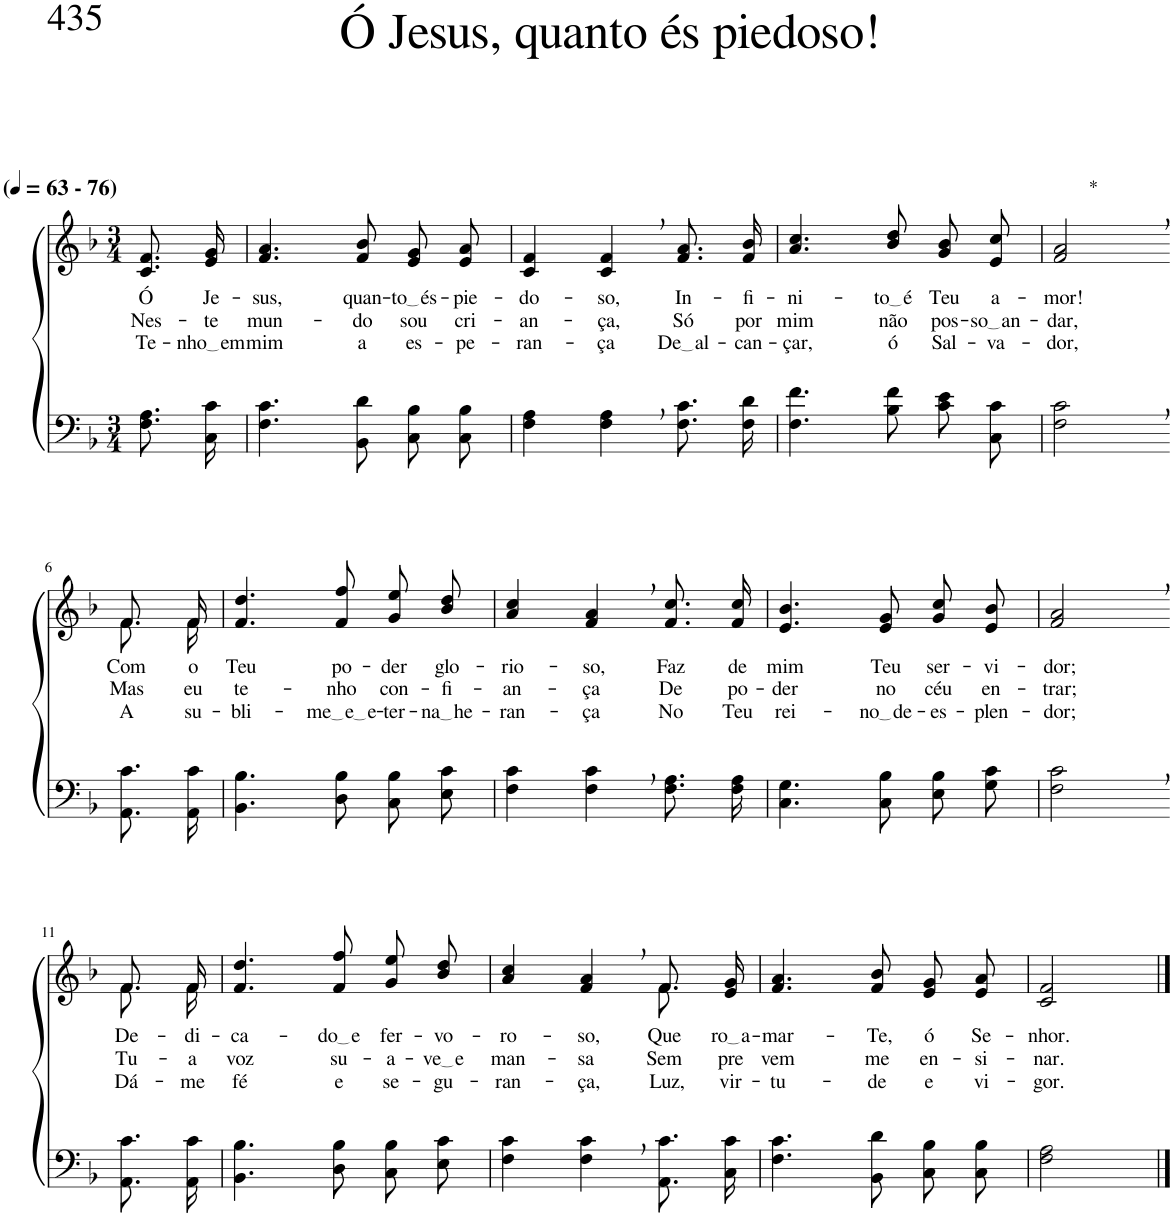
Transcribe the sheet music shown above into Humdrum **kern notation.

**kern	**kern	**text	**text	**text
*part2	*part1	*part1	*part1	*part1
*staff2	*staff1	*staff1	*staff1	*staff1
*I"Parte III e IV	*I"Parte I e II	*	*	*
*clefF4	*clefG2	*	*	*
*Trd1c2	*Trd1c2	*	*	*
*k[b-]	*k[b-]	*	*	*
*M3/4	*M3/4	*	*	*
*MM63	*MM63	*	*	*
=1	=1	=1	=1	=1
!	!LO:TX:a:B:t=(	!	!	!
!	!LO:TX:a:B:t=- 76)	!	!	!
!	!	!LO:LY:b	!LO:LY:b	!LO:LY:b
8.F\ 8.A\L	8.c/ 8.f/L	Ó	Nes-	Te-
!	!	!LO:LY:b	!LO:LY:b	!LO:LY:b
16C\ 16c\Jk	16e/ 16g/Jk	Je-	-te	nho em
=2	=2	=2	=2	=2
!	!	!LO:LY:b	!LO:LY:b	!LO:LY:b
4.F\ 4.c\	4.f/ 4.a/	sus,	mun-	mim
!	!	!LO:LY:b	!LO:LY:b	!LO:LY:b
8BB-\ 8d\	8f/ 8b-/	quan-	-do	a
!	!	!LO:LY:b	!LO:LY:b	!LO:LY:b
8C\ 8B-\L	8e/ 8g/L	to és	sou	es-
!	!	!LO:LY:b	!LO:LY:b	!LO:LY:b
8C\ 8B-\J	8e/ 8a/J	-pie-	cri-	-pe-
=3	=3	=3	=3	=3
!	!	!LO:LY:b	!LO:LY:b	!LO:LY:b
4F\ 4A\	4c/ 4f/	-do-	-an-	-ran-
!	!	!LO:LY:b	!LO:LY:b	!LO:LY:b
4F\, 4A\,	4c/, 4f/,	-so,	-ça,	-ça
!	!	!LO:LY:b	!LO:LY:b	!LO:LY:b
8.F\ 8.c\L	8.f/ 8.a/L	In-	Só	De al
!	!	!LO:LY:b	!LO:LY:b	!LO:LY:b
16F\ 16d\Jk	16f/ 16b-/Jk	-fi-	por	-can-
=4	=4	=4	=4	=4
!	!	!LO:LY:b	!LO:LY:b	!LO:LY:b
4.F\ 4.f\	4.a/ 4.cc/	-ni-	mim	-çar,
!	!	!LO:LY:b	!LO:LY:b	!LO:LY:b
8B-\ 8f\	8b-/ 8dd/	to é	não	ó
!	!	!LO:LY:b	!LO:LY:b	!LO:LY:b
8c\ 8e\L	8g/ 8b-/L	Teu	pos-	Sal-
!	!	!LO:LY:b	!LO:LY:b	!LO:LY:b
8C\ 8c\J	8e/ 8cc/J	a-	so an	-va-
=5	=5	=5	=5	=5
!	!LO:TX:a:t=*	!	!	!
!	!	!LO:LY:b	!LO:LY:b	!LO:LY:b
2F\, 2c\,	2f/, 2a/,	-mor!	-dar,	-dor,
!!LO:LB:g=z
=6-	=6-	=6-	=6-	=6-
*	*^	*	*	*
!	!	!	!LO:LY:b	!LO:LY:b	!LO:LY:b
8.AA\ 8.c\L	8.f/L	8.f\L	Com	Mas	A
!	!	!	!LO:LY:b	!LO:LY:b	!LO:LY:b
16AA\ 16c\Jk	16f/Jk	16f\Jk	o	eu	su-
=7	=7	=7	=7	=7	=7
!	!	!	!LO:LY:b	!LO:LY:b	!LO:LY:b
*	*v	*v	*	*	*
4.BB-\ 4.B-\	4.f/ 4.dd/	Teu	te-	-bli-
!	!	!LO:LY:b	!LO:LY:b	!LO:LY:b
8D\ 8B-\	8f/ 8ff/	po-	-nho	me e e
!	!	!LO:LY:b	!LO:LY:b	!LO:LY:b
8C\ 8B-\L	8g\ 8ee\L	-der	con-	-ter-
!	!	!LO:LY:b	!LO:LY:b	!LO:LY:b
8E\ 8c\J	8b-\ 8dd\J	glo-	-fi-	na he
=8	=8	=8	=8	=8
!	!	!LO:LY:b	!LO:LY:b	!LO:LY:b
4F\ 4c\	4a/ 4cc/	-rio-	-an-	-ran-
!	!	!LO:LY:b	!LO:LY:b	!LO:LY:b
4F\, 4c\,	4f/, 4a/,	-so,	-ça	-ça
!	!	!LO:LY:b	!LO:LY:b	!LO:LY:b
8.F\ 8.A\L	8.f/ 8.cc/L	Faz	De	No
!	!	!LO:LY:b	!LO:LY:b	!LO:LY:b
16F\ 16A\Jk	16f/ 16cc/Jk	de	po-	Teu
=9	=9	=9	=9	=9
!	!	!LO:LY:b	!LO:LY:b	!LO:LY:b
4.C\ 4.G\	4.e/ 4.b-/	mim	-der	rei-
!	!	!LO:LY:b	!LO:LY:b	!LO:LY:b
8C\ 8B-\	8e/ 8g/	Teu	no	no de
!	!	!LO:LY:b	!LO:LY:b	!LO:LY:b
8E\ 8B-\L	8g/ 8cc/L	ser-	céu	-es-
!	!	!LO:LY:b	!LO:LY:b	!LO:LY:b
8G\ 8c\J	8e/ 8b-/J	-vi-	en-	-plen-
=10	=10	=10	=10	=10
!	!	!LO:LY:b	!LO:LY:b	!LO:LY:b
2F\, 2c\,	2f/, 2a/,	-dor;	-trar;	-dor;
!!LO:LB:g=z
=11-	=11-	=11-	=11-	=11-
*	*^	*	*	*
!	!	!	!LO:LY:b	!LO:LY:b	!LO:LY:b
8.AA\ 8.c\L	8.f/L	8.f\L	De-	Tu-	Dá-
!	!	!	!LO:LY:b	!LO:LY:b	!LO:LY:b
16AA\ 16c\Jk	16f/Jk	16f\Jk	-di-	-a	-me
=12	=12	=12	=12	=12	=12
!	!	!	!LO:LY:b	!LO:LY:b	!LO:LY:b
*	*v	*v	*	*	*
4.BB-\ 4.B-\	4.f/ 4.dd/	-ca-	voz	fé
!	!	!LO:LY:b	!LO:LY:b	!LO:LY:b
8D\ 8B-\	8f/ 8ff/	do e	su-	e
!	!	!LO:LY:b	!LO:LY:b	!LO:LY:b
8C\ 8B-\L	8g\ 8ee\L	fer-	-a-	se-
!	!	!LO:LY:b	!LO:LY:b	!LO:LY:b
8E\ 8c\J	8b-\ 8dd\J	-vo-	ve e	-gu-
=13	=13	=13	=13	=13
!	!	!LO:LY:b	!LO:LY:b	!LO:LY:b
*	*^	*	*	*
4F\ 4c\	4a/ 4cc/	2ryy	-ro-	man-	-ran-
!	!	!	!LO:LY:b	!LO:LY:b	!LO:LY:b
4F\, 4c\,	4f/, 4a/,	.	-so,	-sa	-ça,
!	!	!	!LO:LY:b	!LO:LY:b	!LO:LY:b
8.AA\ 8.c\L	8.f/L	8.f\	Que-	Sem-	Luz,
!	!	!	!LO:LY:b	!LO:LY:b	!LO:LY:b
16C\ 16c\Jk	16e/ 16g/Jk	16ryy	ro a	-pre	vir-
=14	=14	=14	=14	=14	=14
!	!	!	!LO:LY:b	!LO:LY:b	!LO:LY:b
*	*v	*v	*	*	*
4.F\ 4.c\	4.f/ 4.a/	-mar-	vem	-tu-
!	!	!LO:LY:b	!LO:LY:b	!LO:LY:b
8BB-\ 8d\	8f/ 8b-/	-Te,	me	-de
!	!	!LO:LY:b	!LO:LY:b	!LO:LY:b
8C\ 8B-\L	8e/ 8g/L	ó	en-	e
!	!	!LO:LY:b	!LO:LY:b	!LO:LY:b
8C\ 8B-\J	8e/ 8a/J	Se-	-si-	vi-
=15	=15	=15	=15	=15
!	!	!LO:LY:b	!LO:LY:b	!LO:LY:b
2F\ 2A\	2c/ 2f/	-nhor.	-nar.	-gor.
==	==	==	==	==
*-	*-	*-	*-	*-
